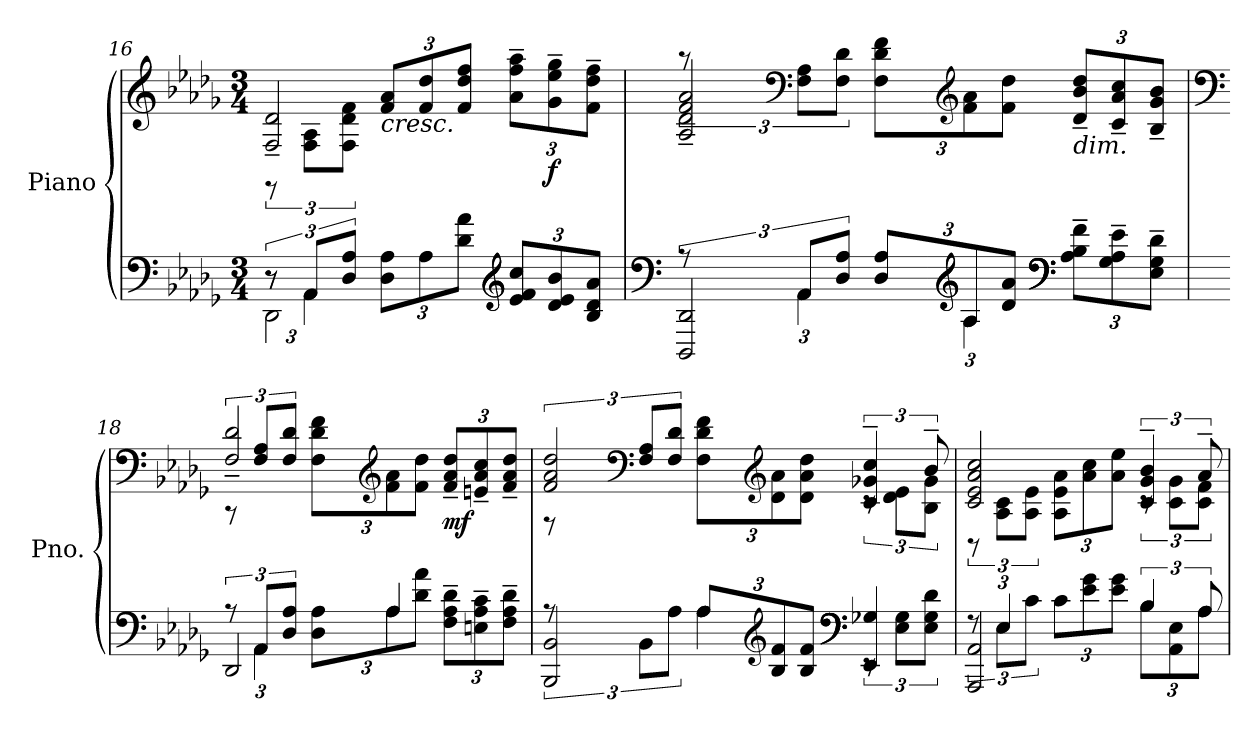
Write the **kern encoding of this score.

**kern	**kern	**dynam
*part1	*part1	*part1
*staff2	*staff1	*staff1/2
*I"Piano	*	*
*I'Pno.	*	*
*clefF4	*clefG2	*
*k[b-e-a-d-g-]	*k[b-e-a-d-g-]	*
*M3/4	*M3/4	*
=16	=16	=16
*^	*^	*
*	*^	*	*	*
12r	2DD-\	12r	12rEE	2F/~ 2d-/~	.
12AA-/L	.	6AA-\	12F\ 12A-\L	.	.
12D-/ 12A-/J	.	.	12F\ 12d-\ 12f\J	.	.
*Xbrackettup	*	*	*Xbrackettup	*	*
!	!	!	!LO:TX:b:i:t=cresc.	!	!
12D-\ 12A-\L	.	2ryy	12f/ 12a-/L	.	.
12A-\	.	.	12f/ 12dd-/	.	.
12d-\ 12a-\J	.	.	12f/ 12dd-/ 12ff/J	.	.
*clefG2	*	*	*	*	*
12e-/ 12f/ 12cc/L	4ryy	.	12a-\~ 12ff\~ 12aa-\~L	4ryy	.
!	!	!	!	!	!LO:DY:b
12d-/ 12e-/ 12b-/	.	.	12g-\~ 12ee-\~ 12gg-\~	.	f
12B-/ 12d-/ 12a-/J	.	.	12f\~ 12dd-\~ 12ff\~J	.	.
*v	*v	*v	*	*	*
!!LO:LB:g=z	!!
=17	=17	=17	=17
*clefF4	*	*	*
*brackettup	*brackettup	*	*
*^	*	*	*
*	*^	*	*	*
*	*	*^	*	*	*
12rA	12ryy	2DDD-/ 2DD-/	3ryy	12raa	2A-/~ 2d-/~ 2f/~ 2a-/~	.
*	*	*	*	*clefF4	*	*
12AA-/L	6AA-\	.	.	12F\ 12A-\L	.	.
12D-/ 12A-/J	.	.	.	12F\ 12d-\J	.	.
*Xbrackettup	*	*	*	*Xbrackettup	*	*
12D-/ 12A-/L	2ryy	.	.	12F\ 12d-\ 12f\L	.	.
*clefG2	*	*	*	*clefG2	*	*
12A-/	.	.	6A-\	12f\ 12a-\	.	.
12d-/ 12a-/J	.	.	.	12f\ 12dd-\J	.	.
*clefF4	*	*	*	*	*	*
!	!	!	!	!LO:TX:b:i:t=dim.	!	!
12A-\~ 12B-\~ 12f\~L	.	4ryy	4ryy	12d-/~ 12b-/~ 12dd-/~L	4ryy	.
12G-\~ 12A-\~ 12e-\~	.	.	.	12c/~ 12a-/~ 12cc/~	.	.
12E-\~ 12G-\~ 12d-\~J	.	.	.	12B-/~ 12g-/~ 12b-/~J	.	.
*v	*v	*v	*v	*	*	*
=18	=18	=18	=18
*	*clefF4	*	*
*brackettup	*brackettup	*	*
*^	*	*	*
*	*^	*	*	*
12rA	12ryy	2DD-/	12rCC	2F/~ 2d-/~	.
12AA-/L	6AA-\	.	12F/ 12A-/L	.	.
12D-/ 12A-/J	.	.	12F/ 12d-/J	.	.
*Xbrackettup	*	*	*Xbrackettup	*	*
12D-\ 12A-\L	12ryy	.	12F\ 12d-\ 12f\L	.	.
*	*	*	*clefG2	*	*
12A-\	4A-/	.	12f\ 12a-\	.	.
12d-\ 12a-\J	.	.	12f\ 12dd-\J	.	.
!	!	!	!	!	!LO:DY:b
12F\~ 12A-\~ 12d-\~L	.	4ryy	12f/~ 12a-/~ 12dd-/~L	4ryy	mf
12En\~ 12A-\~ 12c\~	6ryy	.	12en/~ 12a-/~ 12cc/~	.	.
12F\~ 12A-\~ 12d-\~J	.	.	12f/~ 12a-/~ 12dd-/~J	.	.
*	*	*	*v	*v	*
=19	=19	=19	=19	=19
*brackettup	*	*	*brackettup	*
*	*	*	*^	*
*	*	*	*	*^	*
12rA	4ryy	2BBB-/ 2BB-/	12rF	2ryy	2f/ 2a-/ 2dd-/	.
*	*	*	*clefF4	*	*	*
12BB-\L	.	.	12F/ 12A-/L	.	.	.
12A-\J	.	.	12F/ 12d-/J	.	.	.
*Xbrackettup	*	*	*Xbrackettup	*	*	*
12A-/L	4A-\	.	12F\ 12d-\ 12f\L	.	.	.
*clefG2	*	*	*clefG2	*	*	*
12B-/ 12f/	.	.	12d-\ 12a-\	.	.	.
12B-/ 12f/J	.	.	12d-\ 12a-\ 12dd-\J	.	.	.
*clefF4	*	*	*	*	*	*
*	*brackettup	*	*brackettup	*	*	*
4EE-/ 4G-X/	12rEE	4ryy	6c/~ 6g-X/~ 6cc/~	12rc	4ryy	.
.	12E-\ 12G-\L	.	.	12d-\ 12e-\L	.	.
.	12E-\ 12G-\ 12d-\J	.	12b-~/	12B-\ 12g-\J	.	.
!!LO:LB:g=z	!!	!!
=20	=20	=20	=20	=20	=20	=20
12rF	12ryy	2AAA-/ 2AA-/	12rBB	2ryy	2c/ 2e-/ 2a-/ 2cc/	.
12E-\L	6E-/	.	12A-\ 12c\L	.	.	.
12c\J	.	.	12A-\ 12e-\J	.	.	.
*Xbrackettup	*	*	*Xbrackettup	*	*	*
12c\L	4ryy	.	12A-\ 12e-\ 12a-\L	.	.	.
12e-\ 12g-\	.	.	12a-\ 12cc\	.	.	.
12e-\ 12g-\J	.	.	12a-\ 12ee-\J	.	.	.
*	*brackettup	*	*brackettup	*	*	*
12B-\L	6B-/	4ryy	6c/~ 6g-/~ 6b-/~	12rc	4ryy	.
12AA-\ 12E-\	.	.	.	12c\ 12g-\L	.	.
12A-\J	12A-/	.	12a-~/	12c\ 12f\J	.	.
*v	*v	*v	*	*	*	*
*	*v	*v	*v	*
=	=	=
*-	*-	*-
